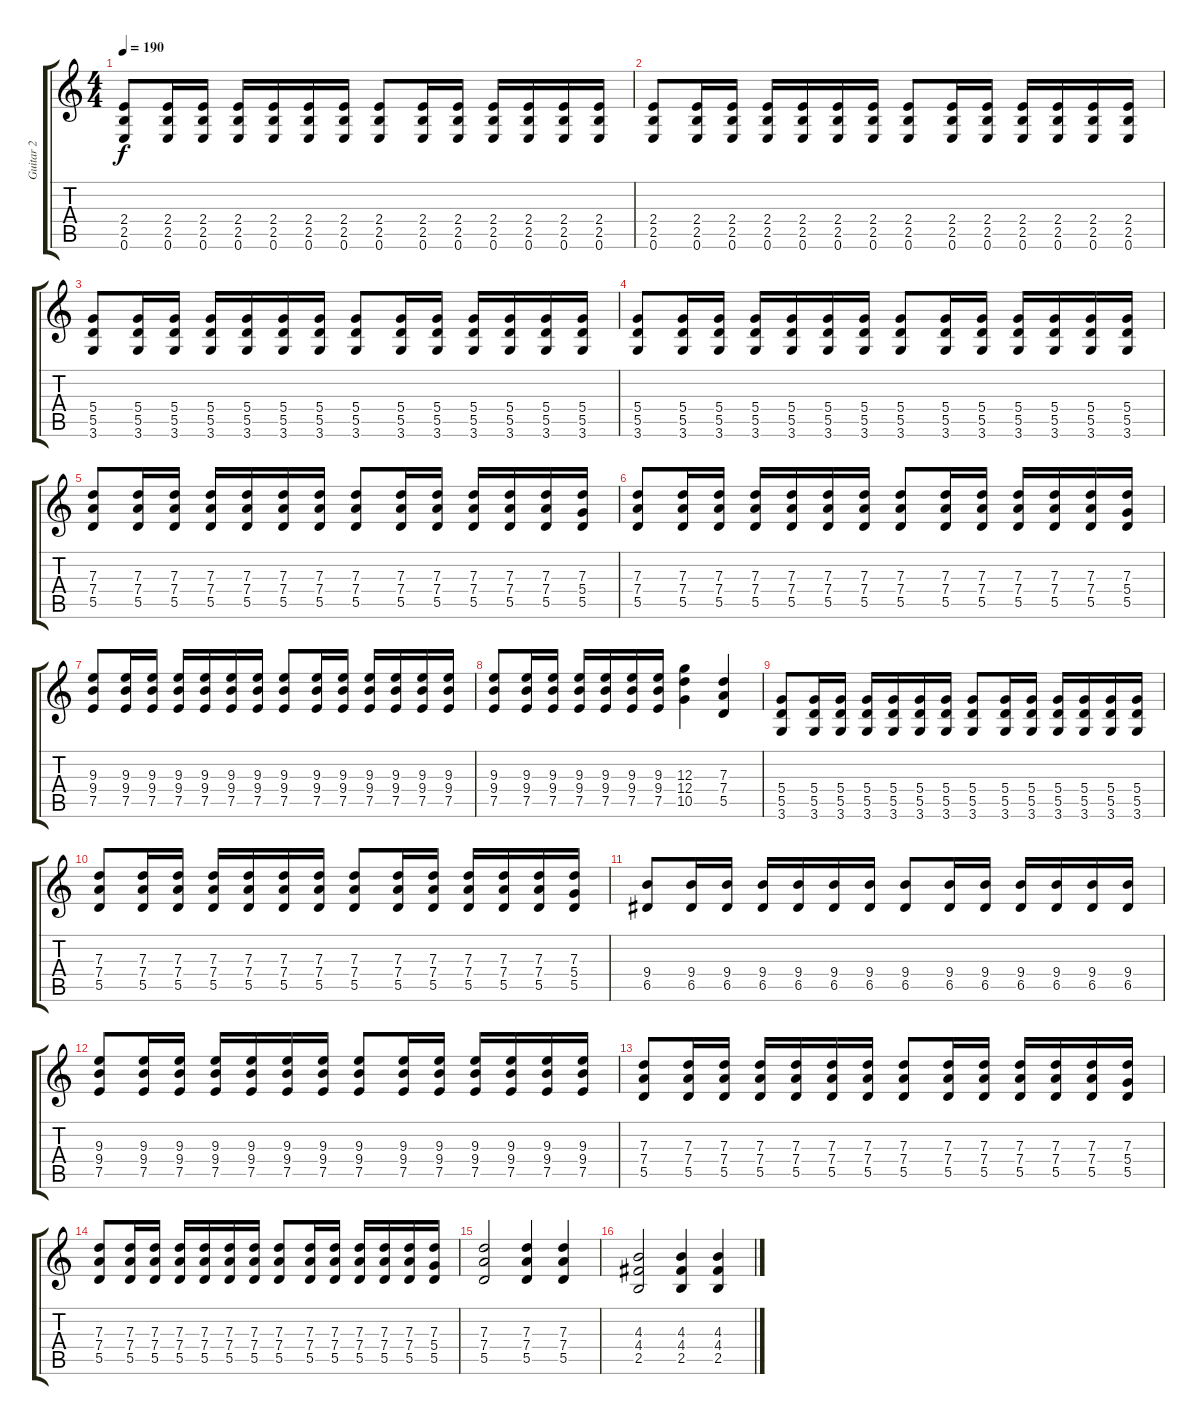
\track ("Guitar 2" "Guitar 2") {instrument distortionguitar}
\staff {score tabs}
\tuning (E4 B3 G3 D3 A2 E2) {hide}
\ts (4 4)
\tempo 190
\clef g2
\ks c
(2.4 2.5 0.6).8{dy f} (2.4 2.5 0.6).16 (2.4 2.5 0.6).16 (2.4 2.5 0.6).16 (2.4 2.5 0.6).16 (2.4 2.5 0.6).16 (2.4 2.5 0.6).16 (2.4 2.5 0.6).8 (2.4 2.5 0.6).16 (2.4 2.5 0.6).16 (2.4 2.5 0.6).16 (2.4 2.5 0.6).16 (2.4 2.5 0.6).16 (2.4 2.5 0.6).16 |
(2.4 2.5 0.6).8 (2.4 2.5 0.6).16 (2.4 2.5 0.6).16 (2.4 2.5 0.6).16 (2.4 2.5 0.6).16 (2.4 2.5 0.6).16 (2.4 2.5 0.6).16 (2.4 2.5 0.6).8 (2.4 2.5 0.6).16 (2.4 2.5 0.6).16 (2.4 2.5 0.6).16 (2.4 2.5 0.6).16 (2.4 2.5 0.6).16 (2.4 2.5 0.6).16 |
(5.4 5.5 3.6).8 (5.4 5.5 3.6).16 (5.4 5.5 3.6).16 (5.4 5.5 3.6).16 (5.4 5.5 3.6).16 (5.4 5.5 3.6).16 (5.4 5.5 3.6).16 (5.4 5.5 3.6).8 (5.4 5.5 3.6).16 (5.4 5.5 3.6).16 (5.4 5.5 3.6).16 (5.4 5.5 3.6).16 (5.4 5.5 3.6).16 (5.4 5.5 3.6).16 |
(5.4 5.5 3.6).8 (5.4 5.5 3.6).16 (5.4 5.5 3.6).16 (5.4 5.5 3.6).16 (5.4 5.5 3.6).16 (5.4 5.5 3.6).16 (5.4 5.5 3.6).16 (5.4 5.5 3.6).8 (5.4 5.5 3.6).16 (5.4 5.5 3.6).16 (5.4 5.5 3.6).16 (5.4 5.5 3.6).16 (5.4 5.5 3.6).16 (5.4 5.5 3.6).16 |
(7.3 7.4 5.5).8 (7.3 7.4 5.5).16 (7.3 7.4 5.5).16 (7.3 7.4 5.5).16 (7.3 7.4 5.5).16 (7.3 7.4 5.5).16 (7.3 7.4 5.5).16 (7.3 7.4 5.5).8 (7.3 7.4 5.5).16 (7.3 7.4 5.5).16 (7.3 7.4 5.5).16 (7.3 7.4 5.5).16 (7.3 7.4 5.5).16 (7.3 5.4 5.5).16 |
(7.3 7.4 5.5).8 (7.3 7.4 5.5).16 (7.3 7.4 5.5).16 (7.3 7.4 5.5).16 (7.3 7.4 5.5).16 (7.3 7.4 5.5).16 (7.3 7.4 5.5).16 (7.3 7.4 5.5).8 (7.3 7.4 5.5).16 (7.3 7.4 5.5).16 (7.3 7.4 5.5).16 (7.3 7.4 5.5).16 (7.3 7.4 5.5).16 (7.3 5.4 5.5).16 |
(9.3 9.4 7.5).8 (9.3 9.4 7.5).16 (9.3 9.4 7.5).16 (9.3 9.4 7.5).16 (9.3 9.4 7.5).16 (9.3 9.4 7.5).16 (9.3 9.4 7.5).16 (9.3 9.4 7.5).8 (9.3 9.4 7.5).16 (9.3 9.4 7.5).16 (9.3 9.4 7.5).16 (9.3 9.4 7.5).16 (9.3 9.4 7.5).16 (9.3 9.4 7.5).16 |
(9.3 9.4 7.5).8 (9.3 9.4 7.5).16 (9.3 9.4 7.5).16 (9.3 9.4 7.5).16 (9.3 9.4 7.5).16 (9.3 9.4 7.5).16 (9.3 9.4 7.5).16 (12.3 12.4 10.5).4 (7.3 7.4 5.5).4 |
(5.4 5.5 3.6).8 (5.4 5.5 3.6).16 (5.4 5.5 3.6).16 (5.4 5.5 3.6).16 (5.4 5.5 3.6).16 (5.4 5.5 3.6).16 (5.4 5.5 3.6).16 (5.4 5.5 3.6).8 (5.4 5.5 3.6).16 (5.4 5.5 3.6).16 (5.4 5.5 3.6).16 (5.4 5.5 3.6).16 (5.4 5.5 3.6).16 (5.4 5.5 3.6).16 |
(7.3 7.4 5.5).8 (7.3 7.4 5.5).16 (7.3 7.4 5.5).16 (7.3 7.4 5.5).16 (7.3 7.4 5.5).16 (7.3 7.4 5.5).16 (7.3 7.4 5.5).16 (7.3 7.4 5.5).8 (7.3 7.4 5.5).16 (7.3 7.4 5.5).16 (7.3 7.4 5.5).16 (7.3 7.4 5.5).16 (7.3 7.4 5.5).16 (7.3 5.4 5.5).16 |
(9.4 6.5).8 (9.4 6.5).16 (9.4 6.5).16 (9.4 6.5).16 (9.4 6.5).16 (9.4 6.5).16 (9.4 6.5).16 (9.4 6.5).8 (9.4 6.5).16 (9.4 6.5).16 (9.4 6.5).16 (9.4 6.5).16 (9.4 6.5).16 (9.4 6.5).16 |
(9.3 9.4 7.5).8 (9.3 9.4 7.5).16 (9.3 9.4 7.5).16 (9.3 9.4 7.5).16 (9.3 9.4 7.5).16 (9.3 9.4 7.5).16 (9.3 9.4 7.5).16 (9.3 9.4 7.5).8 (9.3 9.4 7.5).16 (9.3 9.4 7.5).16 (9.3 9.4 7.5).16 (9.3 9.4 7.5).16 (9.3 9.4 7.5).16 (9.3 9.4 7.5).16 |
(7.3 7.4 5.5).8 (7.3 7.4 5.5).16 (7.3 7.4 5.5).16 (7.3 7.4 5.5).16 (7.3 7.4 5.5).16 (7.3 7.4 5.5).16 (7.3 7.4 5.5).16 (7.3 7.4 5.5).8 (7.3 7.4 5.5).16 (7.3 7.4 5.5).16 (7.3 7.4 5.5).16 (7.3 7.4 5.5).16 (7.3 7.4 5.5).16 (7.3 5.4 5.5).16 |
(7.3 7.4 5.5).8 (7.3 7.4 5.5).16 (7.3 7.4 5.5).16 (7.3 7.4 5.5).16 (7.3 7.4 5.5).16 (7.3 7.4 5.5).16 (7.3 7.4 5.5).16 (7.3 7.4 5.5).8 (7.3 7.4 5.5).16 (7.3 7.4 5.5).16 (7.3 7.4 5.5).16 (7.3 7.4 5.5).16 (7.3 7.4 5.5).16 (7.3 5.4 5.5).16 |
(7.3 7.4 5.5).2 (7.3 7.4 5.5).4 (7.3 7.4 5.5).4 |
(4.3 4.4 2.5).2 (4.3 4.4 2.5).4 (4.3 4.4 2.5).4
